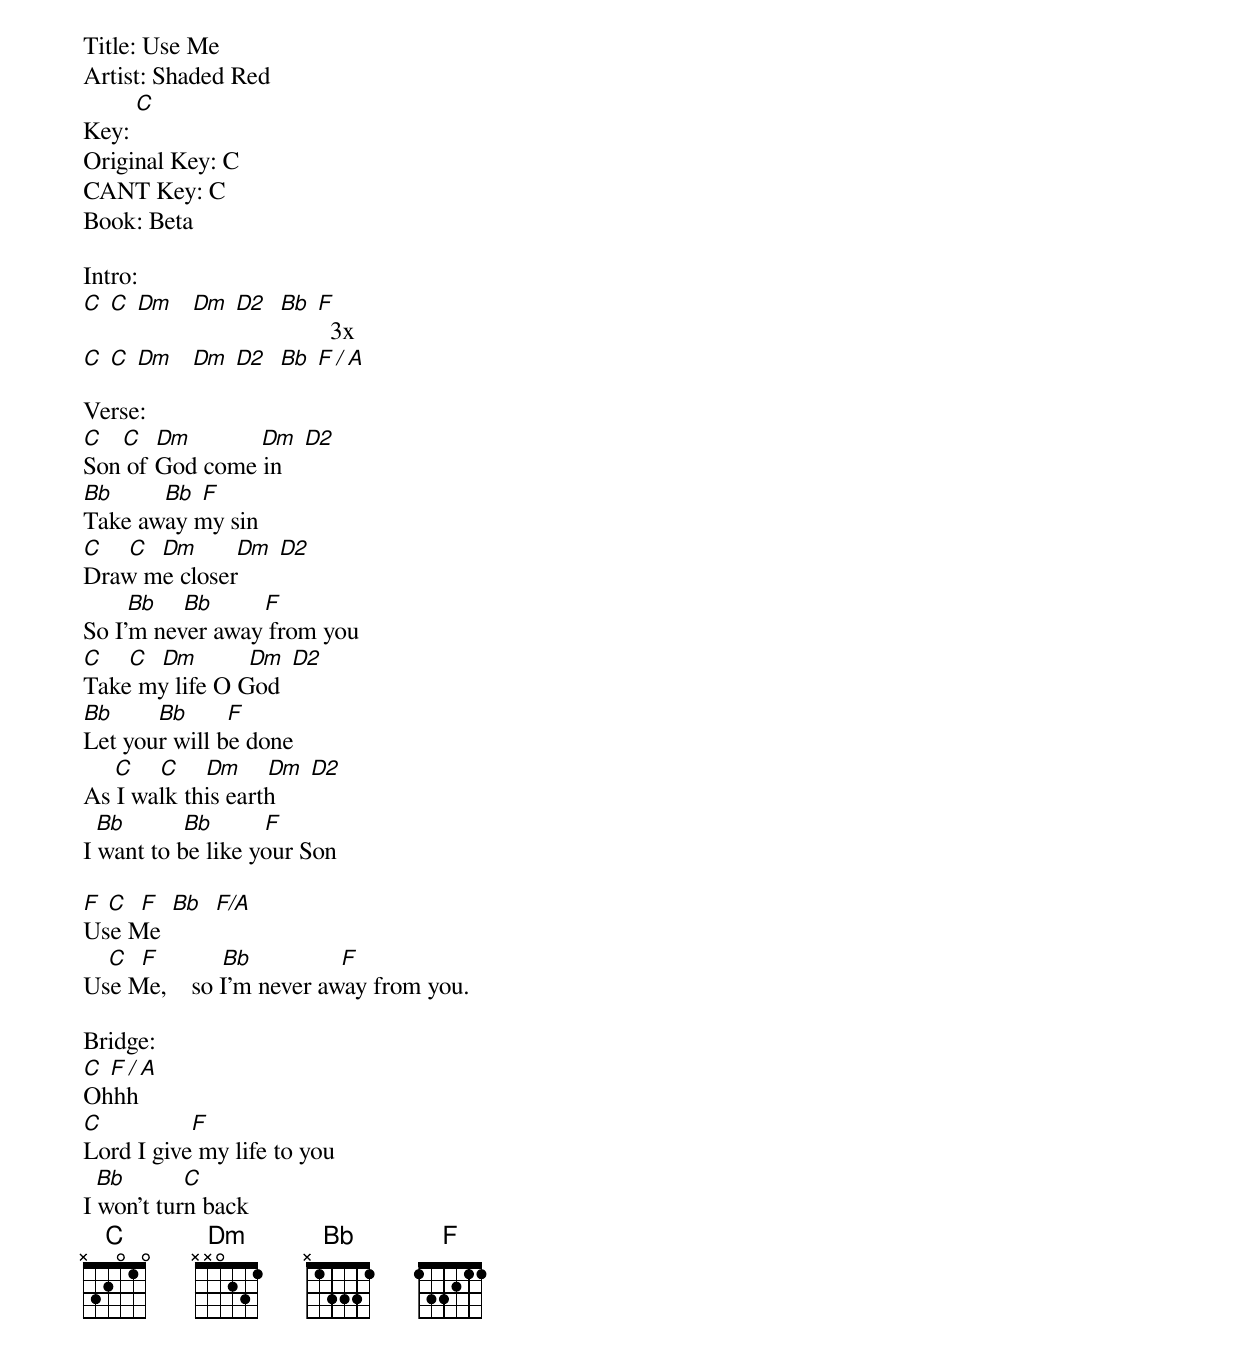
Title: Use Me
Artist: Shaded Red
Key: [C]
Original Key: C
CANT Key: C
Book: Beta

Intro:
[C] [C] [Dm]   [Dm] [D2]  [Bb] [F]  3x
[C] [C] [Dm]   [Dm] [D2]  [Bb] [F / A]

Verse:
[C]   [C]  [Dm]           [Dm] [D2]
Son of God come in
[Bb]        [Bb] [F]
Take away my sin
[C]    [C]  [Dm]      [Dm] [D2]
Draw me closer
       [Bb]    [Bb]        [F]
So I'm never away from you
[C]    [C]  [Dm]        [Dm] [D2]
Take my life O God
[Bb]       [Bb]      [F]
Let your will be done
     [C]    [C]    [Dm]    [Dm] [D2]
As I walk this earth
  [Bb]         [Bb]        [F]
I want to be like your Son

[F] [C]  [F]  [Bb]  [F/A]
Use Me
    [C]  [F]          [Bb]              [F]
Use Me,    so I'm never away from you.

Bridge:
[C] [F / A]
Ohhh
[C]              [F]
Lord I give my life to you
  [Bb]         [C]
I won't turn back
